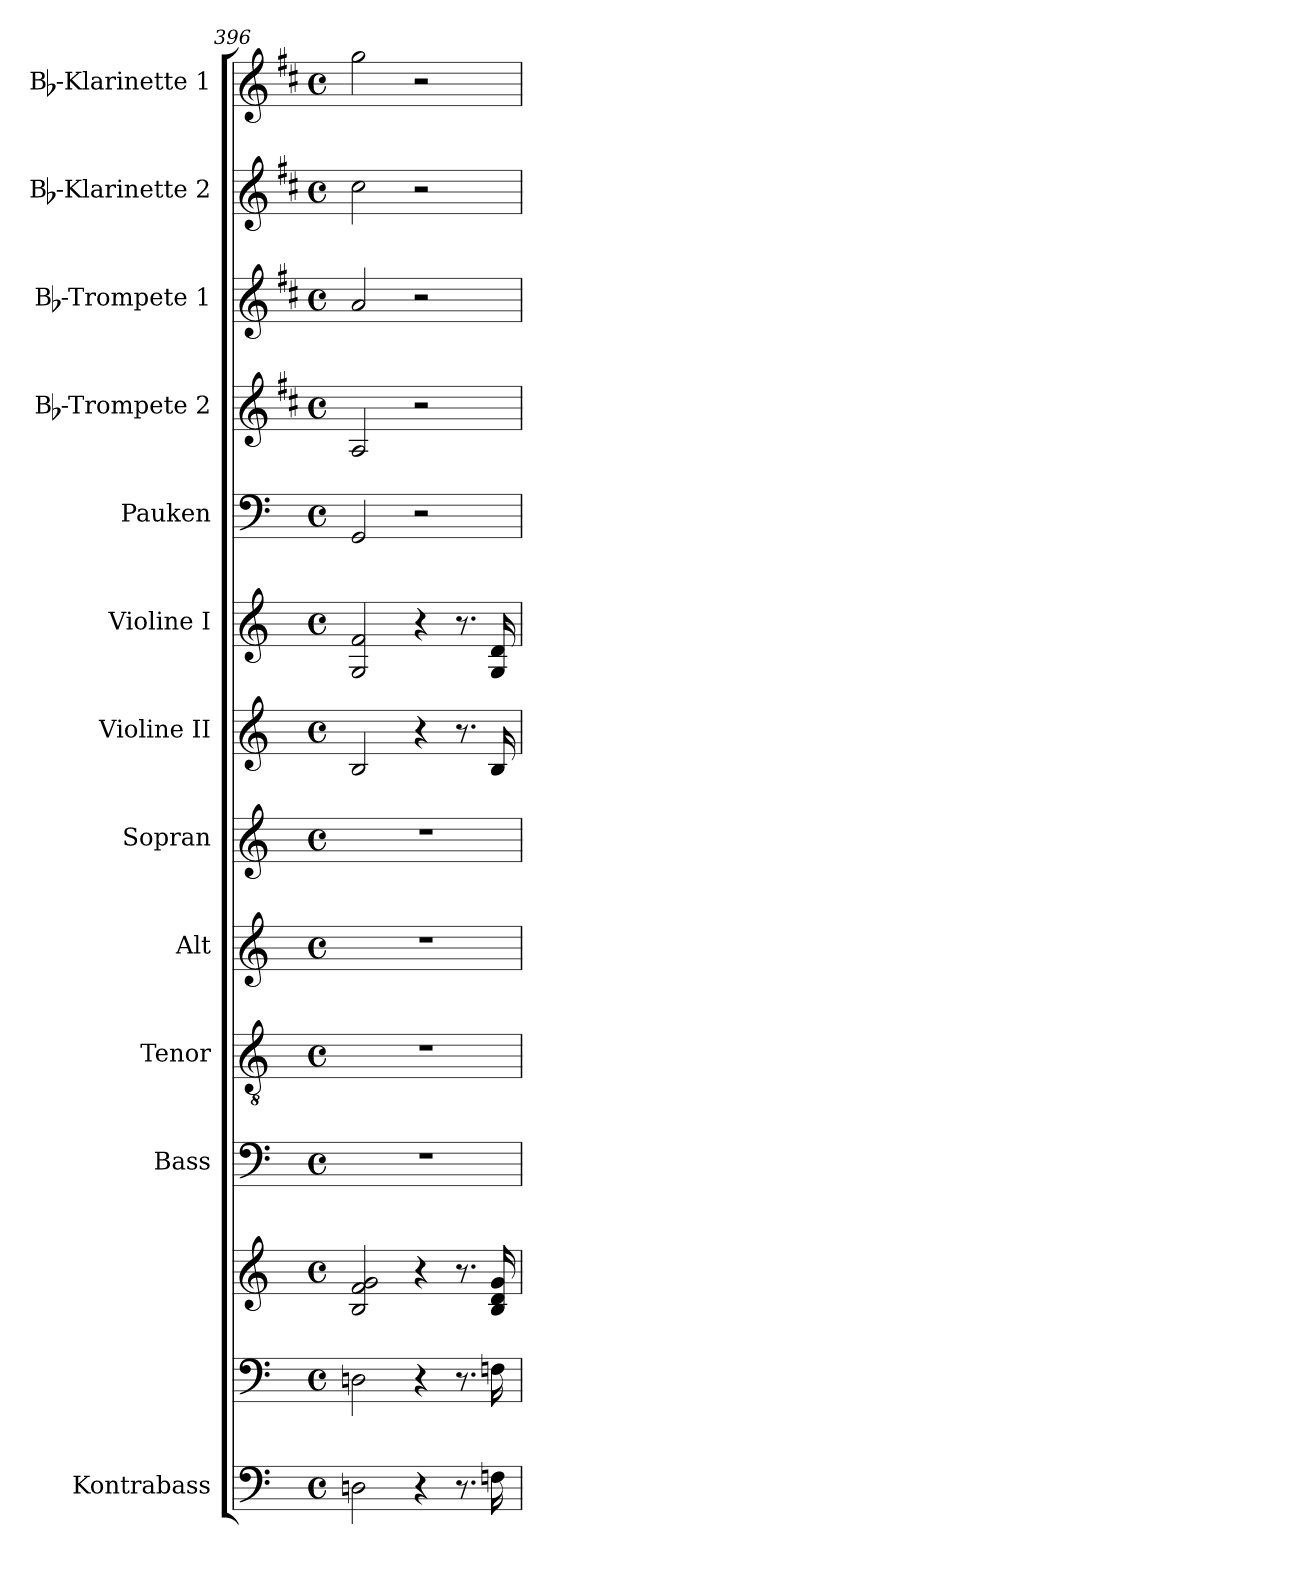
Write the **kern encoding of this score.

**kern	**kern	**kern	**kern	**kern	**kern	**kern	**kern	**kern	**kern	**kern	**kern	**kern	**kern
*part13	*part12	*part12	*part11	*part10	*part9	*part8	*part7	*part6	*part5	*part4	*part3	*part2	*part1
*staff14	*staff13	*staff12	*staff11	*staff10	*staff9	*staff8	*staff7	*staff6	*staff5	*staff4	*staff3	*staff2	*staff1
*I"Kontrabass	*	*	*I"Bass	*I"Tenor	*I"Alt	*I"Sopran	*I"Violine II	*I"Violine I	*I"Pauken	*I"Bb-Trompete 2	*I"Bb-Trompete 1	*I"Bb-Klarinette 2	*I"Bb-Klarinette 1
*I'Kb.	*	*	*I'B.	*I'T.	*I'A.	*I'S.	*I'Vl. II	*I'Vl. I	*I'Pk.	*I'Bb Trp. 2	*I'Bb Trp. 1	*I'Bb Kl. 2	*I'Bb Kl. 1
*clefF4	*clefF4	*clefG2	*clefF4	*clefGv2	*clefG2	*clefG2	*clefG2	*clefG2	*clefF4	*clefG2	*clefG2	*clefG2	*clefG2
*ITrd7c12	*	*	*	*	*	*	*	*	*	*ITrd1c2	*ITrd1c2	*ITrd1c2	*ITrd1c2
*k[]	*k[]	*k[]	*k[]	*k[]	*k[]	*k[]	*k[]	*k[]	*k[]	*k[]	*k[]	*k[]	*k[]
*C:	*C:	*C:	*C:	*C:	*C:	*C:	*C:	*C:	*C:	*C:	*C:	*C:	*C:
*M4/4	*M4/4	*M4/4	*M4/4	*M4/4	*M4/4	*M4/4	*M4/4	*M4/4	*M4/4	*M4/4	*M4/4	*M4/4	*M4/4
*met(c)	*met(c)	*met(c)	*met(c)	*met(c)	*met(c)	*met(c)	*met(c)	*met(c)	*met(c)	*met(c)	*met(c)	*met(c)	*met(c)
=396	=396	=396	=396	=396	=396	=396	=396	=396	=396	=396	=396	=396	=396
2DDn\	2Dn\	2B/ 2f/ 2g/	1r	1r	1r	1r	2B/	2G/ 2f/	2GG/	2G/	2g/	2b\	2ff\
4r	4r	4r	.	.	.	.	4r	4r	2r	2r	2r	2r	2r
8.r	8.r	8.r	.	.	.	.	8.r	8.r	.	.	.	.	.
16FFn\	16Fn\	16B/ 16d/ 16g/	.	.	.	.	16B/	16G/ 16d/	.	.	.	.	.
=	=	=	=	=	=	=	=	=	=	=	=	=	=
*-	*-	*-	*-	*-	*-	*-	*-	*-	*-	*-	*-	*-	*-
